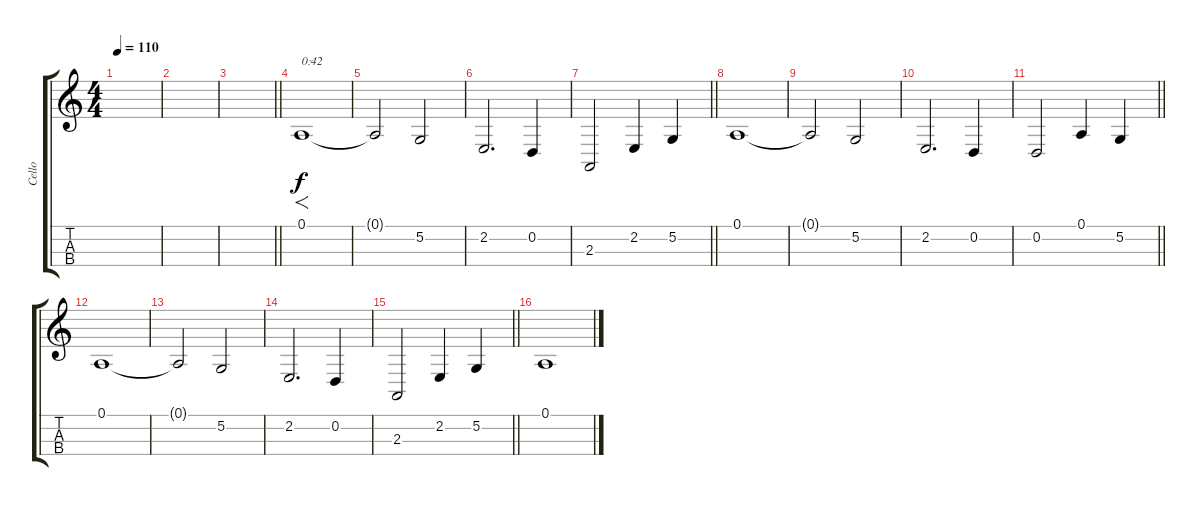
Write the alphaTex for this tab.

\track ("Cello" "Cello") {instrument cello}
\staff {score tabs}
\tuning (A3 D3 G2 C2) {hide}
\ts (4 4)
\tempo 110
\clef g2
\ks c
|
|
\barLineRight lightlight
|
0.1.1{f txt "0:42"} |
0.1{t}.2 5.2.2 |
2.2.2{d} 0.2.4 |
\barLineRight lightlight
2.3.2 2.2.4 5.2.4 |
0.1.1 |
0.1{t}.2 5.2.2 |
2.2.2{d} 0.2.4 |
\barLineRight lightlight
0.2.2 0.1.4 5.2.4 |
0.1.1 |
0.1{t}.2 5.2.2 |
2.2.2{d} 0.2.4 |
\barLineRight lightlight
2.3.2 2.2.4 5.2.4 |
0.1.1
